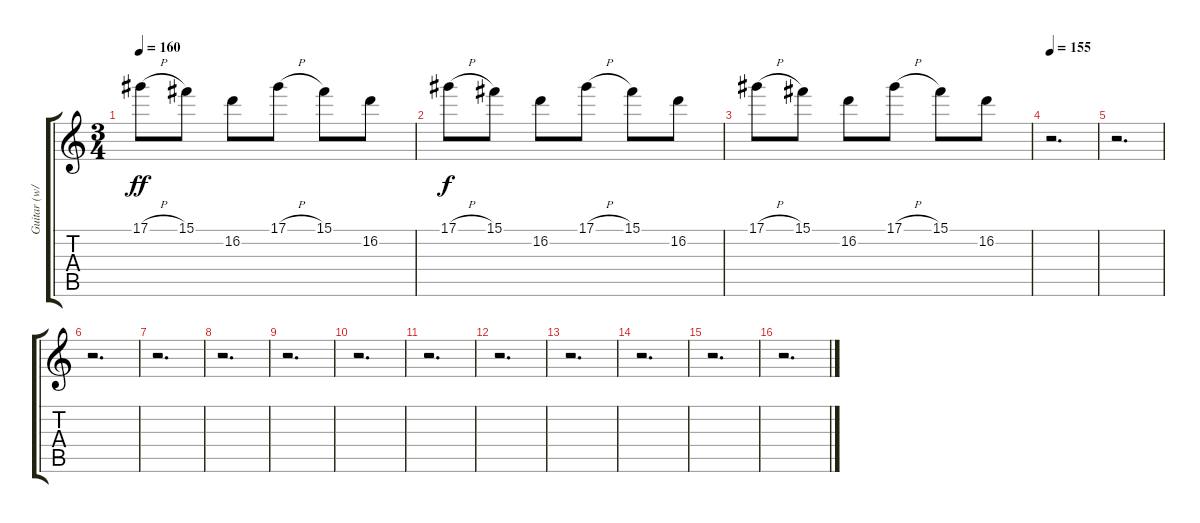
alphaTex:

\track ("Guitar (w/ Phaser)" "Guitar (w/") {instrument distortionguitar}
\staff {score tabs}
\tuning (Eb4 Bb3 Gb3 Db3 Ab2 Db2) {hide}
\ts (3 4)
\tempo 160
\clef g2
\ks c
17.1{h}.8{dy ff} 15.1.8 16.2.8 17.1{h}.8 15.1.8 16.2.8 |
17.1{h}.8{dy f} 15.1.8 16.2.8 17.1{h}.8 15.1.8 16.2.8 |
17.1{h}.8 15.1.8 16.2.8 17.1{h}.8 15.1.8 16.2.8 |
\tempo 155
r.2{d} |
r.2{d} |
r.2{d} |
r.2{d} |
r.2{d} |
r.2{d} |
r.2{d} |
r.2{d} |
r.2{d} |
r.2{d} |
r.2{d} |
r.2{d} |
r.2{d}
